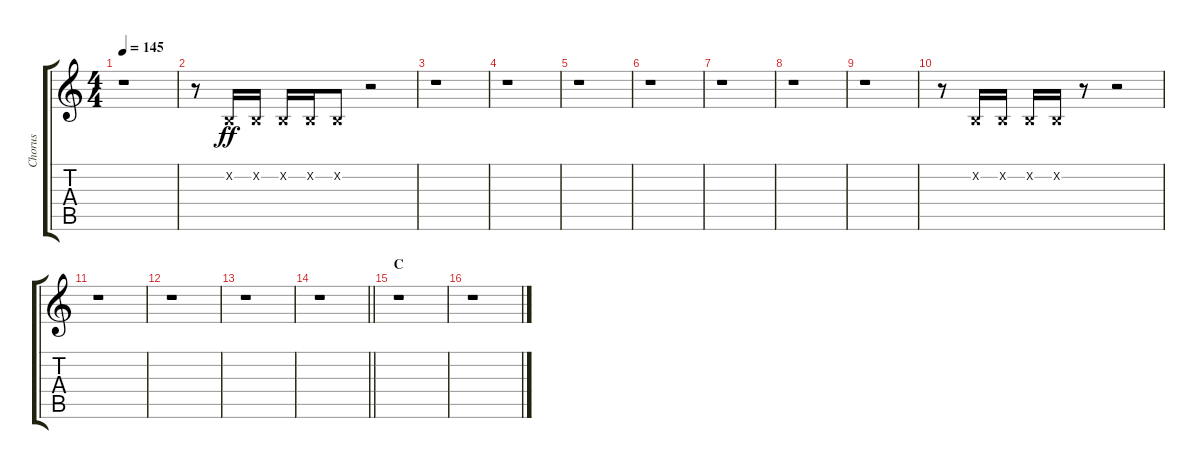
\track ("Chorus" "Chorus") {instrument voiceoohs}
\staff {score tabs}
\tuning (E4 B3 G3 D3 A2 E2) {hide}
\ts (4 4)
\tempo 145
\clef g2
\ks c
r.1{dy ff} |
r.8 0.2{x}.16 0.2{x}.16 0.2{x}.16 0.2{x}.16 0.2{x}.8 r.2 |
r.1 |
r.1 |
r.1 |
r.1 |
r.1 |
r.1 |
r.1 |
r.8 0.2{x}.16 0.2{x}.16 0.2{x}.16 0.2{x}.16 r.8 r.2 |
r.1 |
r.1 |
r.1 |
\barLineRight lightlight
r.1 |
\section ("" "C")
r.1 |
r.1
